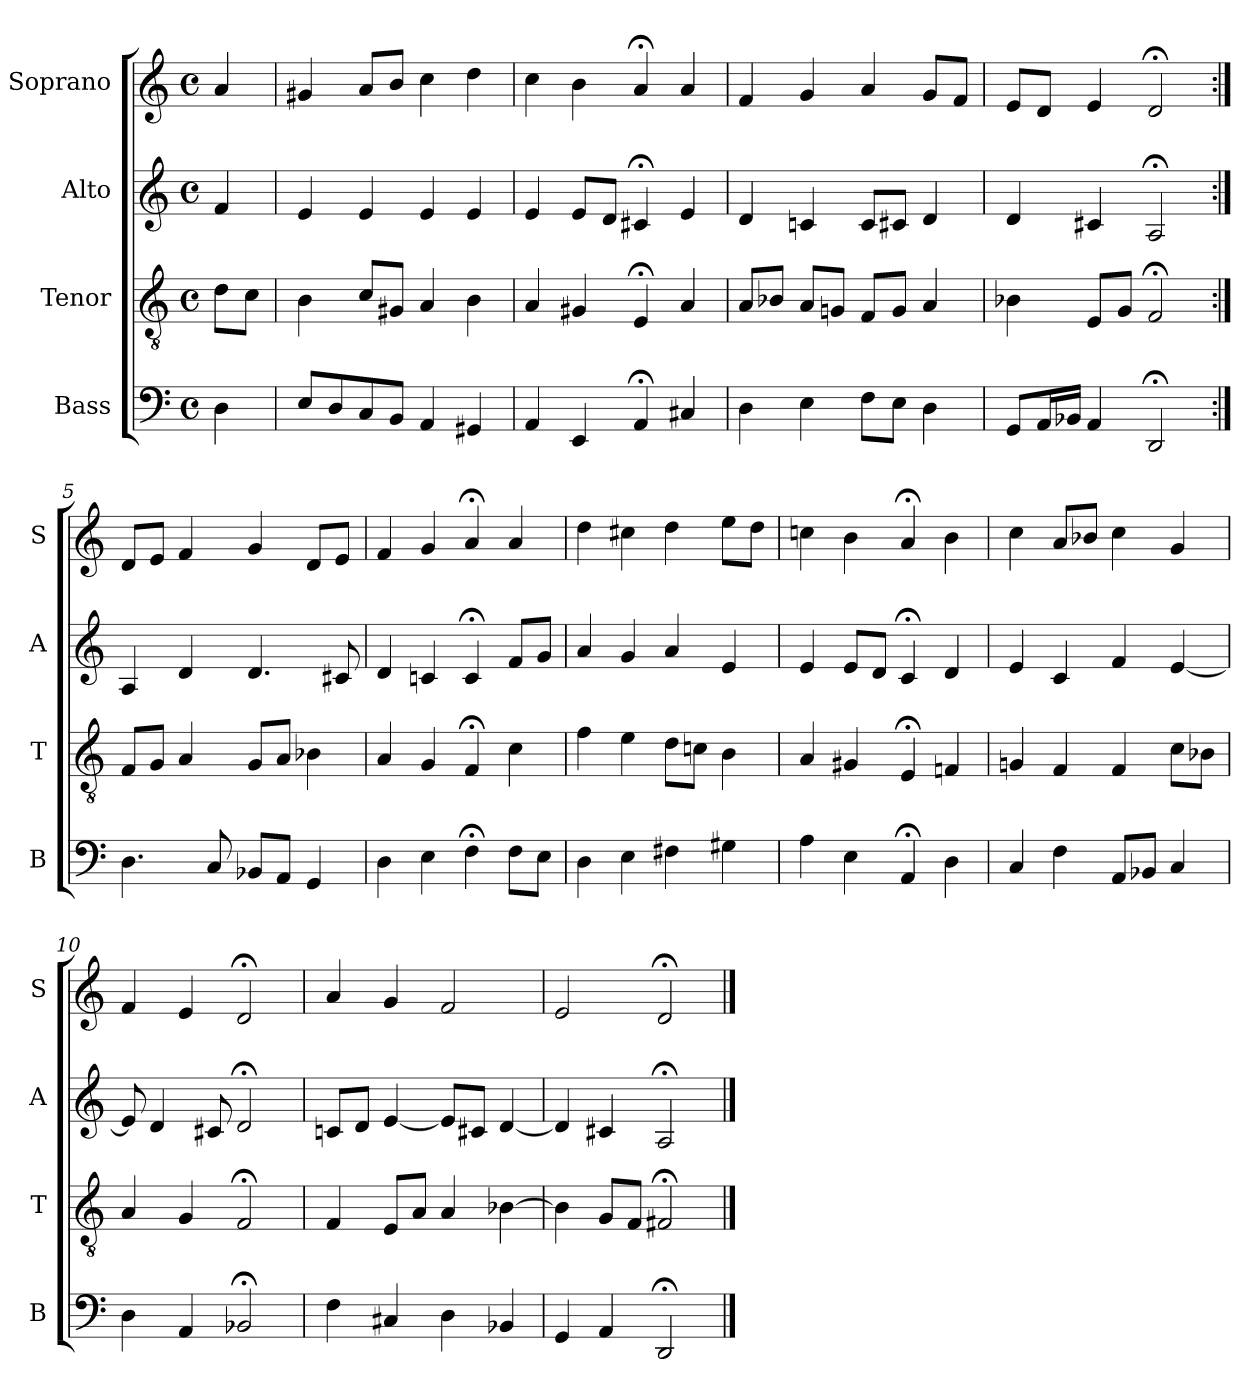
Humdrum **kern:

**kern	**kern	**kern	**kern
*part4	*part3	*part2	*part1
*staff4	*staff3	*staff2	*staff1
*I"Bass	*I"Tenor	*I"Alto	*I"Soprano
*I'B	*I'T	*I'A	*I'S
*clefF4	*clefGv2	*clefG2	*clefG2
*k[]	*k[]	*k[]	*k[]
*D:dor	*D:dor	*D:dor	*D:dor
*M4/4	*M4/4	*M4/4	*M4/4
*met(c)	*met(c)	*met(c)	*met(c)
*MM100	*MM100	*MM100	*MM100
=	=	=	=
4D	8dL	4f	4a
.	8cJ	.	.
=1	=1	=1	=1
8EL	4B	4e	4g#X
8D	.	.	.
8C	8cL	4e	8aL
8BBJ	8G#XJ	.	8bJ
4AA	4A	4e	4cc
4GG#X	4B	4e	4dd
=2	=2	=2	=2
4AA	4A	4e	4cc
4EE	4G#X	8eL	4b
.	.	8dJ	.
4AA;<	4E;<	4c#X;<	4a;<
4C#X	4A	4e	4a
=3	=3	=3	=3
4D	8AL	4d	4f
.	8B-XJ	.	.
4E	8AL	4cn	4g
.	8GnJ	.	.
8FL	8FL	8cL	4a
8EJ	8GJ	8c#XJ	.
4D	4A	4d	8gL
.	.	.	8fJ
=4	=4	=4	=4
8GGL	4B-X	4d	8eL
16AAL	.	.	8dJ
16BB-XJJ	.	.	.
4AA	8EL	4c#X	4e
.	8GJ	.	.
2DD;<	2F;<	2A;<	2d;<
=5:|!	=5:|!	=5:|!	=5:|!
4.D	8FL	4A	8dL
.	8GJ	.	8eJ
.	4A	4d	4f
8C	.	.	.
8BB-XL	8GL	4.d	4g
8AAJ	8AJ	.	.
4GG	4B-X	.	8dL
.	.	8c#X	8eJ
=6	=6	=6	=6
4D	4A	4d	4f
4E	4G	4cn	4g
4F;<	4F;<	4c;<	4a;<
8FL	4c	8fL	4a
8EJ	.	8gJ	.
=7	=7	=7	=7
4D	4f	4a	4dd
4E	4e	4g	4cc#X
4F#X	8dL	4a	4dd
.	8cnJ	.	.
4G#X	4B	4e	8eeL
.	.	.	8ddJ
=8	=8	=8	=8
4A	4A	4e	4ccn
4E	4G#X	8eL	4b
.	.	8dJ	.
4AA;<	4E;<	4c;<	4a;<
4D	4Fn	4d	4b
=9	=9	=9	=9
4C	4Gn	4e	4cc
4F	4Fi	4c	8aL
.	.	.	8b-XJ
8AAL	4Fi	4f	4cci
8BB-XJ	.	.	.
4C	8ciL	[4e	4gi
.	8B-XJ	.	.
=10	=10	=10	=10
4D	4A	8e]	4f
.	.	4d	.
4AA	4G	.	4e
.	.	8c#X	.
2BB-X;<	2F;<	2d;<	2d;<
=11	=11	=11	=11
4F	4F	8cnL	4a
.	.	8dJ	.
4C#X	8EL	[4e	4g
.	8AJ	.	.
4D	4A	8eL]	2f
.	.	8c#XJ	.
4BB-X	[4B-X	[4d	.
=12	=12	=12	=12
4GG	4B-]	4d]	2e
4AA	8GL	4c#X	.
.	8FJ	.	.
2DD;<	2F#X;<	2A;<	2d;<
==	==	==	==
*-	*-	*-	*-
